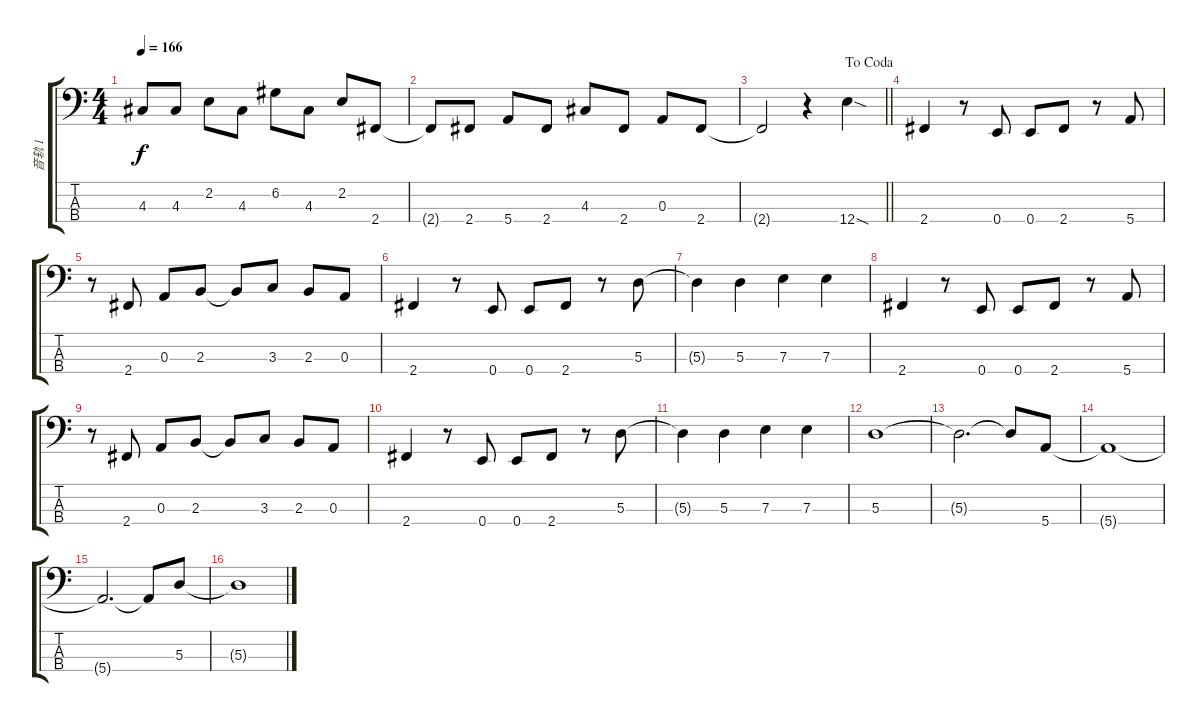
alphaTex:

\track ("音轨 1" "音轨 1") {instrument electricbassfinger}
\staff {score tabs}
\tuning (G2 D2 A1 E1) {hide}
\ts (4 4)
\tempo 166
\clef f4
\ks c
4.3{t}.8{dy f} 4.3.8 2.2.8 4.3.8 6.2.8 4.3.8 2.2.8 2.4.8 |
2.4{t}.8 2.4.8 5.4.8 2.4.8 4.3.8 2.4.8 0.3.8 2.4.8 |
\jump dacoda
\barLineRight lightlight
2.4{t}.2 r.4 12.4{sod}.4 |
2.4.4 r.8 0.4.8 0.4.8 2.4.8 r.8 5.4.8 |
r.8 2.4.8 0.3.8 2.3.8 2.3{t}.8 3.3.8 2.3.8 0.3.8 |
2.4.4 r.8 0.4.8 0.4.8 2.4.8 r.8 5.3.8 |
5.3{t}.4 5.3.4 7.3.4 7.3.4 |
2.4.4 r.8 0.4.8 0.4.8 2.4.8 r.8 5.4.8 |
r.8 2.4.8 0.3.8 2.3.8 2.3{t}.8 3.3.8 2.3.8 0.3.8 |
2.4.4 r.8 0.4.8 0.4.8 2.4.8 r.8 5.3.8 |
5.3{t}.4 5.3.4 7.3.4 7.3.4 |
5.3.1 |
5.3{t}.2{d} 5.3{t}.8 5.4.8 |
5.4{t}.1 |
5.4{t}.2{d} 5.4{t}.8 5.3.8 |
5.3{t}.1
